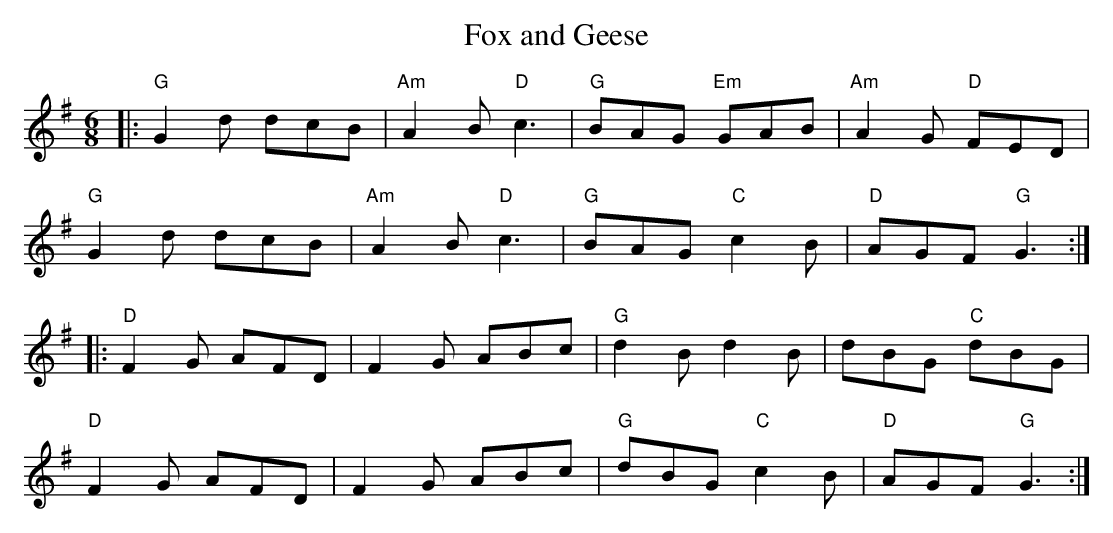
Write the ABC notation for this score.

X:1
T:Fox and Geese
M:6/8
L:1/8
K:G
|: "G"G2d dcB | "Am"A2B "D"c3 | "G"BAG "Em"GAB | "Am"A2G "D"FED |
"G"G2d dcB | "Am"A2B "D"c3 | "G"BAG "C"c2B | "D"AGF "G"G3 :|
|: "D"F2G AFD | F2G ABc | "G"d2B d2B | dBG "C"dBG |
"D"F2G AFD | F2G ABc | "G"dBG "C"c2B | "D"AGF "G"G3 :|
